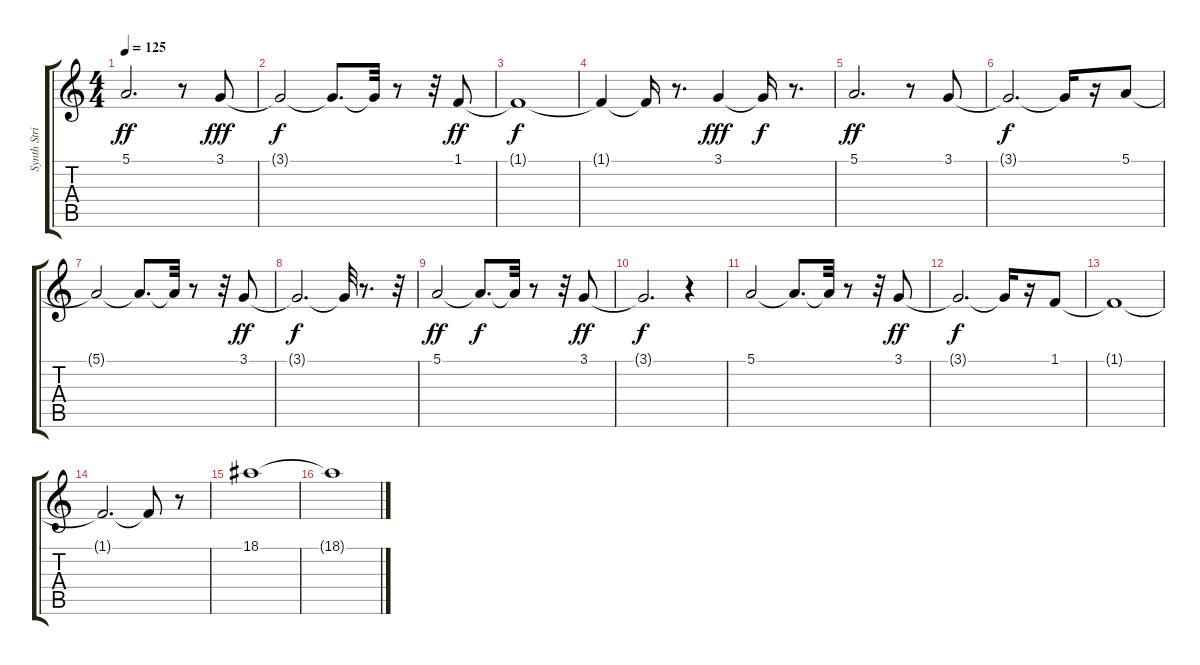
\track ("Synth Strings" "Synth Stri") {instrument synthstrings1}
\staff {score tabs}
\tuning (E4 B3 G3 D3 A2 E2) {hide}
\ts (4 4)
\tempo 125
\clef g2
\ks c
5.1.2{d dy ff} r.8 3.1.8{dy fff} |
3.1{t}.2{dy f} 3.1{t}.8{d} 3.1{t}.32 r.8 r.32 1.1.8{dy ff} |
1.1{t}.1{dy f} |
1.1{t}.4 1.1{t}.16 r.8{d} 3.1.4{dy fff} 3.1{t}.16{dy f} r.8{d} |
5.1.2{d dy ff} r.8 3.1.8 |
3.1{t}.2{d dy f} 3.1{t}.16 r.16 5.1.8 |
5.1{t}.2 5.1{t}.8{d} 5.1{t}.32 r.8 r.32 3.1.8{dy ff} |
3.1{t}.2{d dy f} 3.1{t}.32 r.8{d} r.32 |
5.1.2{dy ff} 5.1{t}.8{d dy f} 5.1{t}.32 r.8 r.32 3.1.8{dy ff} |
3.1{t}.2{d dy f} r.4 |
5.1.2 5.1{t}.8{d} 5.1{t}.32 r.8 r.32 3.1.8{dy ff} |
3.1{t}.2{d dy f} 3.1{t}.16 r.16 1.1.8 |
1.1{t}.1 |
1.1{t}.2{d} 1.1{t}.8 r.8 |
18.1.1 |
18.1{t}.1
